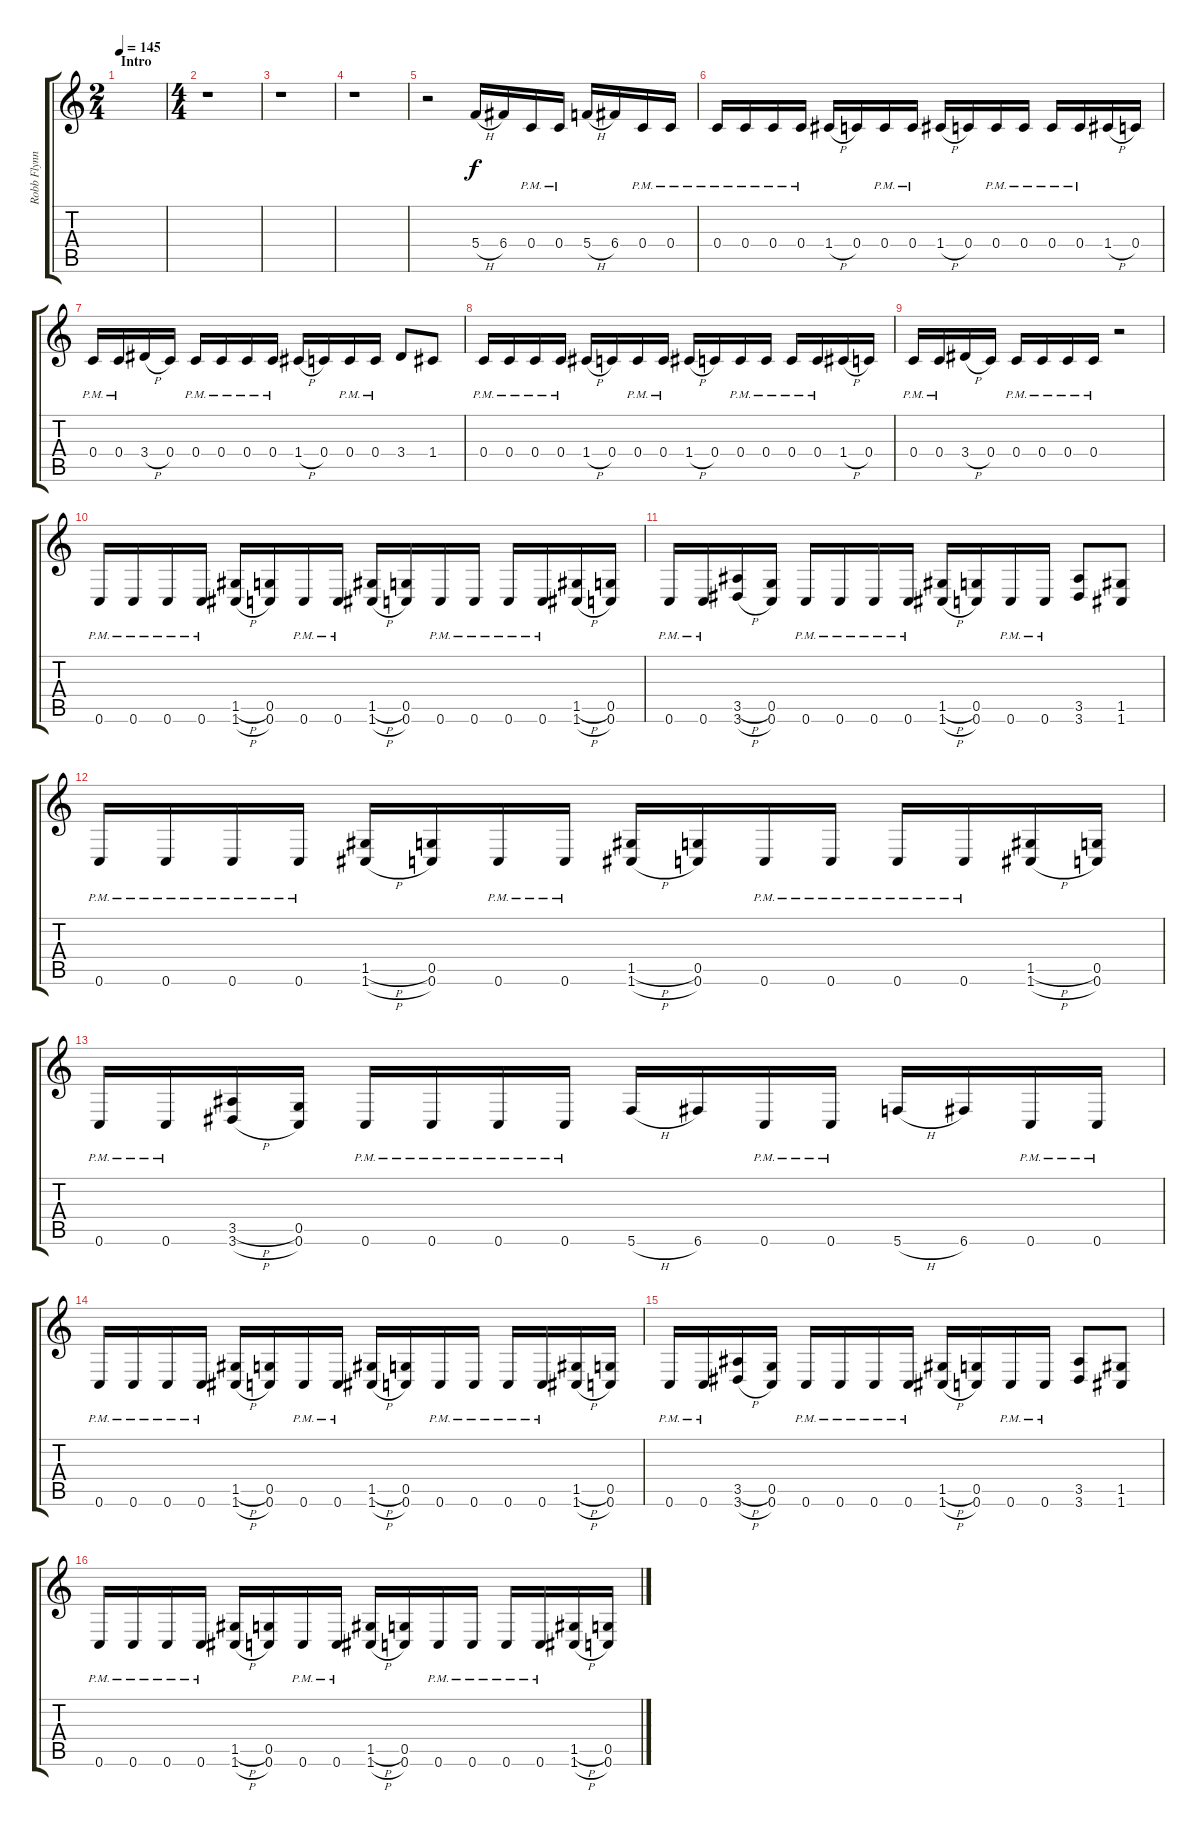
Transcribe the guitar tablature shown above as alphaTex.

\track ("Robb Flynn" "Robb Flynn") {instrument distortionguitar}
\staff {score tabs}
\tuning (D4 A3 F3 C3 G2 C2) {hide}
\ts (2 4)
\section ("" "Intro")
\tempo 145
\clef g2
\ks c
|
\ts (4 4)
r.1 |
r.1 |
r.1 |
r.2 5.4{h}.16 6.4.16 0.4{pm}.16 0.4{pm}.16 5.4{h}.16 6.4.16 0.4{pm}.16 0.4{pm}.16 |
0.4{pm}.16 0.4{pm}.16 0.4{pm}.16 0.4{pm}.16 1.4{h}.16 0.4.16 0.4{pm}.16 0.4{pm}.16 1.4{h}.16 0.4.16 0.4{pm}.16 0.4{pm}.16 0.4{pm}.16 0.4{pm}.16 1.4{h}.16 0.4.16 |
0.4{pm}.16 0.4{pm}.16 3.4{h}.16 0.4.16 0.4{pm}.16 0.4{pm}.16 0.4{pm}.16 0.4{pm}.16 1.4{h}.16 0.4.16 0.4{pm}.16 0.4{pm}.16 3.4.8 1.4.8 |
0.4{pm}.16 0.4{pm}.16 0.4{pm}.16 0.4{pm}.16 1.4{h}.16 0.4.16 0.4{pm}.16 0.4{pm}.16 1.4{h}.16 0.4.16 0.4{pm}.16 0.4{pm}.16 0.4{pm}.16 0.4{pm}.16 1.4{h}.16 0.4.16 |
0.4{pm}.16 0.4{pm}.16 3.4{h}.16 0.4.16 0.4{pm}.16 0.4{pm}.16 0.4{pm}.16 0.4{pm}.16 r.2 |
0.6{pm}.16 0.6{pm}.16 0.6{pm}.16 0.6{pm}.16 (1.5{h} 1.6{h}).16 (0.5 0.6).16 0.6{pm}.16 0.6{pm}.16 (1.5{h} 1.6{h}).16 (0.5 0.6).16 0.6{pm}.16 0.6{pm}.16 0.6{pm}.16 0.6{pm}.16 (1.5{h} 1.6{h}).16 (0.5 0.6).16 |
0.6{pm}.16 0.6{pm}.16 (3.5{h} 3.6{h}).16 (0.5 0.6).16 0.6{pm}.16 0.6{pm}.16 0.6{pm}.16 0.6{pm}.16 (1.5{h} 1.6{h}).16 (0.5 0.6).16 0.6{pm}.16 0.6{pm}.16 (3.5 3.6).8 (1.5 1.6).8 |
0.6{pm}.16 0.6{pm}.16 0.6{pm}.16 0.6{pm}.16 (1.5{h} 1.6{h}).16 (0.5 0.6).16 0.6{pm}.16 0.6{pm}.16 (1.5{h} 1.6{h}).16 (0.5 0.6).16 0.6{pm}.16 0.6{pm}.16 0.6{pm}.16 0.6{pm}.16 (1.5{h} 1.6{h}).16 (0.5 0.6).16 |
0.6{pm}.16 0.6{pm}.16 (3.5{h} 3.6{h}).16 (0.5 0.6).16 0.6{pm}.16 0.6{pm}.16 0.6{pm}.16 0.6{pm}.16 5.6{h}.16 6.6.16 0.6{pm}.16 0.6{pm}.16 5.6{h}.16 6.6.16 0.6{pm}.16 0.6{pm}.16 |
0.6{pm}.16 0.6{pm}.16 0.6{pm}.16 0.6{pm}.16 (1.5{h} 1.6{h}).16 (0.5 0.6).16 0.6{pm}.16 0.6{pm}.16 (1.5{h} 1.6{h}).16 (0.5 0.6).16 0.6{pm}.16 0.6{pm}.16 0.6{pm}.16 0.6{pm}.16 (1.5{h} 1.6{h}).16 (0.5 0.6).16 |
0.6{pm}.16 0.6{pm}.16 (3.5{h} 3.6{h}).16 (0.5 0.6).16 0.6{pm}.16 0.6{pm}.16 0.6{pm}.16 0.6{pm}.16 (1.5{h} 1.6{h}).16 (0.5 0.6).16 0.6{pm}.16 0.6{pm}.16 (3.5 3.6).8 (1.5 1.6).8 |
0.6{pm}.16 0.6{pm}.16 0.6{pm}.16 0.6{pm}.16 (1.5{h} 1.6{h}).16 (0.5 0.6).16 0.6{pm}.16 0.6{pm}.16 (1.5{h} 1.6{h}).16 (0.5 0.6).16 0.6{pm}.16 0.6{pm}.16 0.6{pm}.16 0.6{pm}.16 (1.5{h} 1.6{h}).16 (0.5 0.6).16
